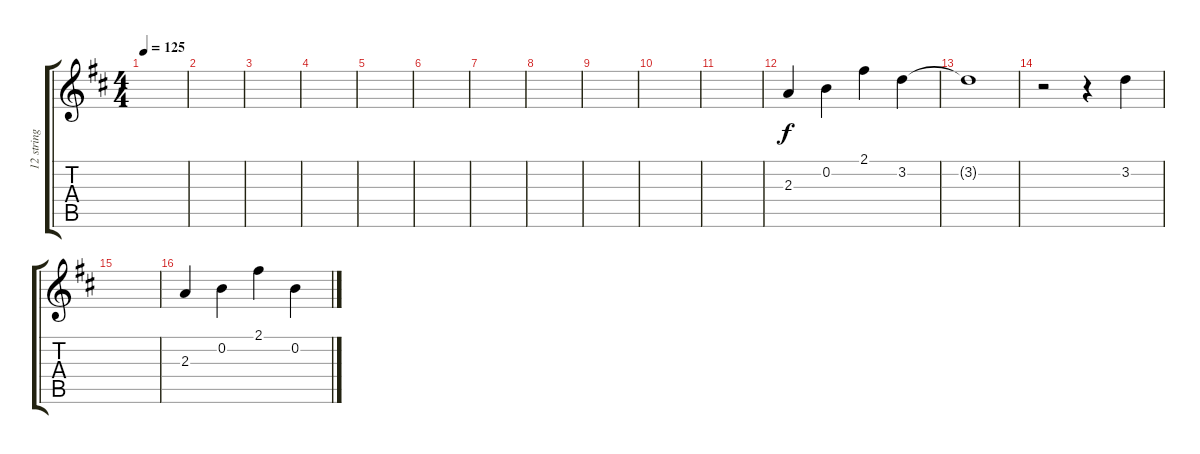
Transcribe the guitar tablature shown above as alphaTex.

\track ("12 string" "12 string") {instrument acousticguitarsteel}
\staff {score tabs}
\tuning (E4 B3 G3 D3 A2 E2) {hide}
\ts (4 4)
\tempo 125
\clef g2
\ks d
|
|
|
|
|
|
|
|
|
|
|
2.3.4 0.2.4 2.1.4 3.2.4 |
3.2{t}.1 |
r.2 r.4 3.2.4 |
|
2.3.4 0.2.4 2.1.4 0.2.4
